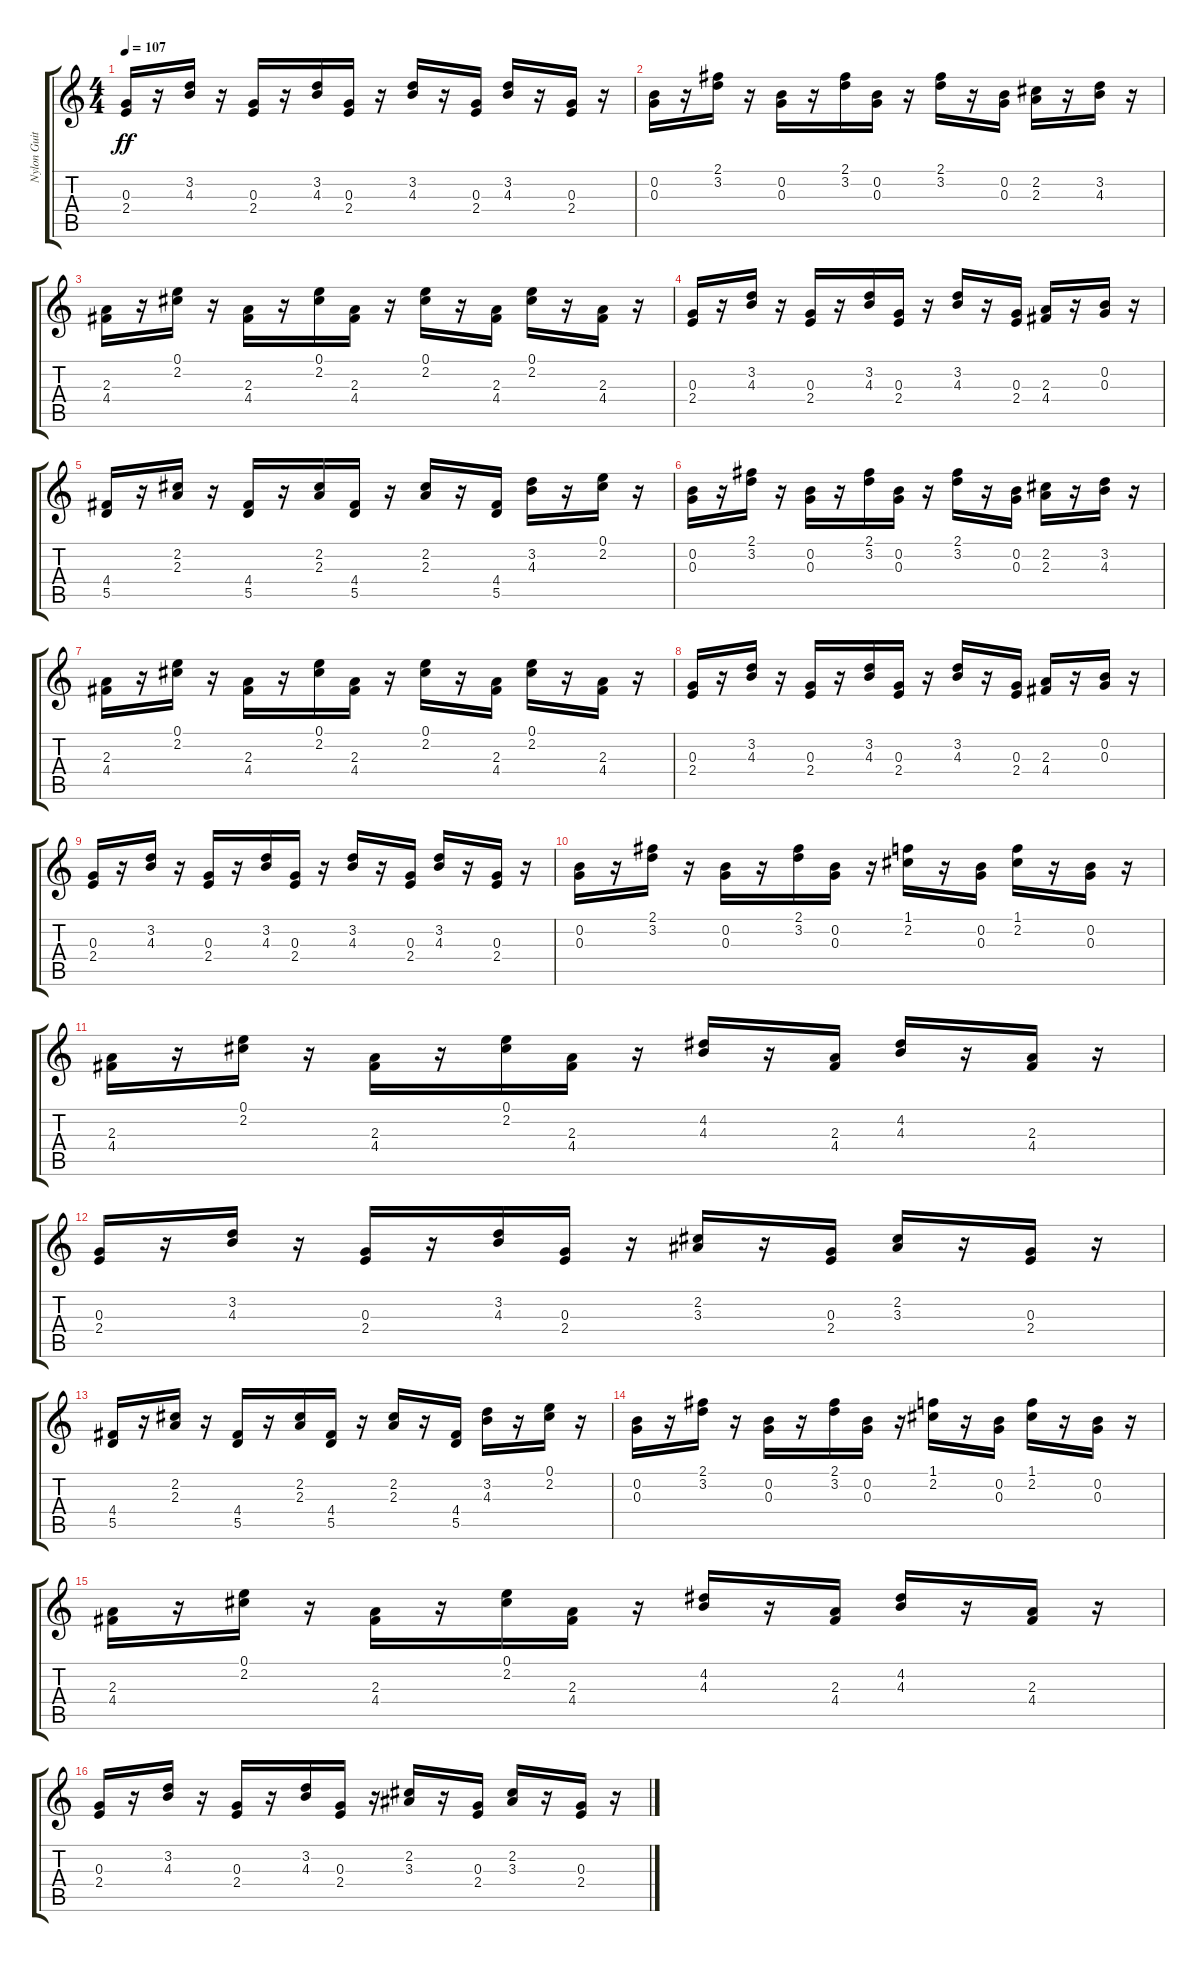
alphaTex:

\track ("Nylon Guitar" "Nylon Guit") {instrument acousticguitarnylon}
\staff {score tabs}
\tuning (E4 B3 G3 D3 A2 E2) {hide}
\ts (4 4)
\tempo 107
\clef g2
\ks c
(0.3 2.4).16{dy ff} r.16 (3.2 4.3).16 r.16 (0.3 2.4).16 r.16 (3.2 4.3).16 (0.3 2.4).16 r.16 (3.2 4.3).16 r.16 (0.3 2.4).16 (3.2 4.3).16 r.16 (0.3 2.4).16 r.16 |
(0.2 0.3).16 r.16 (2.1 3.2).16 r.16 (0.2 0.3).16 r.16 (2.1 3.2).16 (0.2 0.3).16 r.16 (2.1 3.2).16 r.16 (0.2 0.3).16 (2.2 2.3).16 r.16 (3.2 4.3).16 r.16 |
(2.3 4.4).16 r.16 (0.1 2.2).16 r.16 (2.3 4.4).16 r.16 (0.1 2.2).16 (2.3 4.4).16 r.16 (0.1 2.2).16 r.16 (2.3 4.4).16 (0.1 2.2).16 r.16 (2.3 4.4).16 r.16 |
(0.3 2.4).16 r.16 (3.2 4.3).16 r.16 (0.3 2.4).16 r.16 (3.2 4.3).16 (0.3 2.4).16 r.16 (3.2 4.3).16 r.16 (0.3 2.4).16 (2.3 4.4).16 r.16 (0.2 0.3).16 r.16 |
(4.4 5.5).16 r.16 (2.2 2.3).16 r.16 (4.4 5.5).16 r.16 (2.2 2.3).16 (4.4 5.5).16 r.16 (2.2 2.3).16 r.16 (4.4 5.5).16 (3.2 4.3).16 r.16 (0.1 2.2).16 r.16 |
(0.2 0.3).16 r.16 (2.1 3.2).16 r.16 (0.2 0.3).16 r.16 (2.1 3.2).16 (0.2 0.3).16 r.16 (2.1 3.2).16 r.16 (0.2 0.3).16 (2.2 2.3).16 r.16 (3.2 4.3).16 r.16 |
(2.3 4.4).16 r.16 (0.1 2.2).16 r.16 (2.3 4.4).16 r.16 (0.1 2.2).16 (2.3 4.4).16 r.16 (0.1 2.2).16 r.16 (2.3 4.4).16 (0.1 2.2).16 r.16 (2.3 4.4).16 r.16 |
(0.3 2.4).16 r.16 (3.2 4.3).16 r.16 (0.3 2.4).16 r.16 (3.2 4.3).16 (0.3 2.4).16 r.16 (3.2 4.3).16 r.16 (0.3 2.4).16 (2.3 4.4).16 r.16 (0.2 0.3).16 r.16 |
(0.3 2.4).16 r.16 (3.2 4.3).16 r.16 (0.3 2.4).16 r.16 (3.2 4.3).16 (0.3 2.4).16 r.16 (3.2 4.3).16 r.16 (0.3 2.4).16 (3.2 4.3).16 r.16 (0.3 2.4).16 r.16 |
(0.2 0.3).16 r.16 (2.1 3.2).16 r.16 (0.2 0.3).16 r.16 (2.1 3.2).16 (0.2 0.3).16 r.16 (1.1 2.2).16 r.16 (0.2 0.3).16 (1.1 2.2).16 r.16 (0.2 0.3).16 r.16 |
(2.3 4.4).16 r.16 (0.1 2.2).16 r.16 (2.3 4.4).16 r.16 (0.1 2.2).16 (2.3 4.4).16 r.16 (4.2 4.3).16 r.16 (2.3 4.4).16 (4.2 4.3).16 r.16 (2.3 4.4).16 r.16 |
(0.3 2.4).16 r.16 (3.2 4.3).16 r.16 (0.3 2.4).16 r.16 (3.2 4.3).16 (0.3 2.4).16 r.16 (2.2 3.3).16 r.16 (0.3 2.4).16 (2.2 3.3).16 r.16 (0.3 2.4).16 r.16 |
(4.4 5.5).16 r.16 (2.2 2.3).16 r.16 (4.4 5.5).16 r.16 (2.2 2.3).16 (4.4 5.5).16 r.16 (2.2 2.3).16 r.16 (4.4 5.5).16 (3.2 4.3).16 r.16 (0.1 2.2).16 r.16 |
(0.2 0.3).16 r.16 (2.1 3.2).16 r.16 (0.2 0.3).16 r.16 (2.1 3.2).16 (0.2 0.3).16 r.16 (1.1 2.2).16 r.16 (0.2 0.3).16 (1.1 2.2).16 r.16 (0.2 0.3).16 r.16 |
(2.3 4.4).16 r.16 (0.1 2.2).16 r.16 (2.3 4.4).16 r.16 (0.1 2.2).16 (2.3 4.4).16 r.16 (4.2 4.3).16 r.16 (2.3 4.4).16 (4.2 4.3).16 r.16 (2.3 4.4).16 r.16 |
(0.3 2.4).16 r.16 (3.2 4.3).16 r.16 (0.3 2.4).16 r.16 (3.2 4.3).16 (0.3 2.4).16 r.16 (2.2 3.3).16 r.16 (0.3 2.4).16 (2.2 3.3).16 r.16 (0.3 2.4).16 r.16
